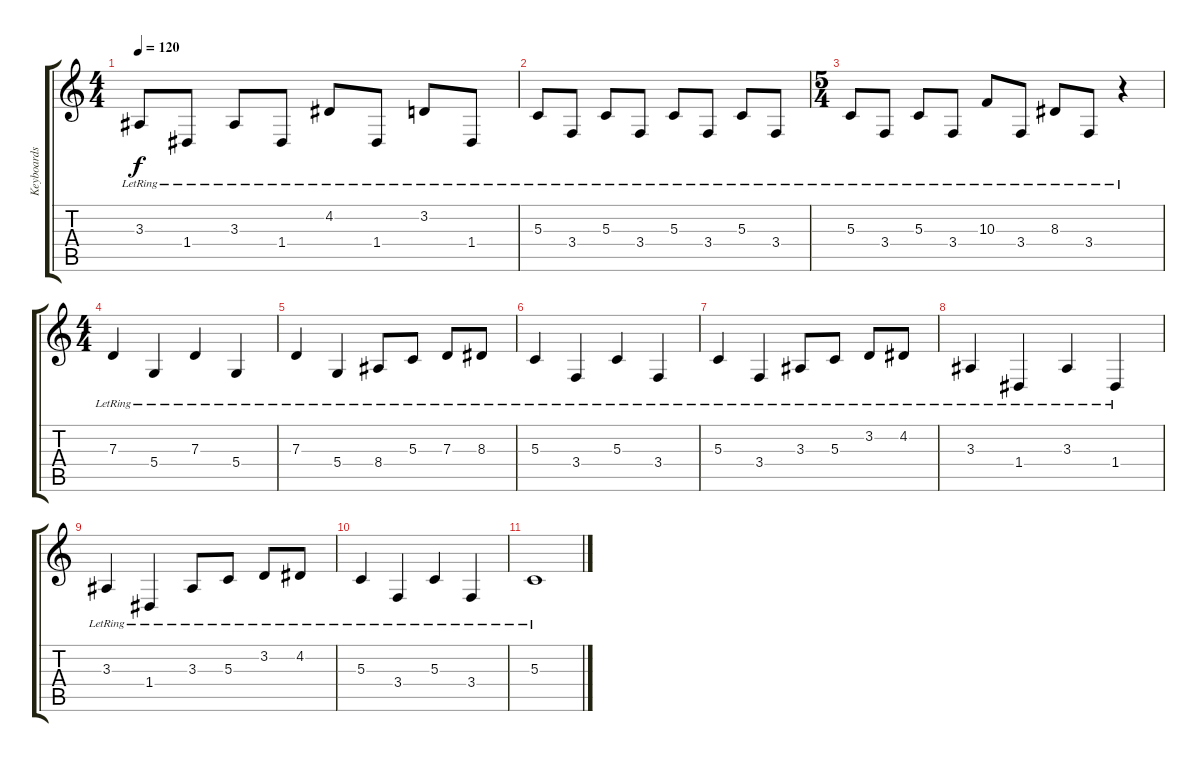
\track ("Keyboards" "Keyboards") {instrument electricgrandpiano}
\staff {score tabs}
\tuning (E4 B3 G3 D3 A2 E2) {hide}
\ts (4 4)
\tempo 120
\clef g2
\ks c
3.3{lr}.8{dy f} 1.4{lr}.8 3.3{lr}.8 1.4{lr}.8 4.2{lr}.8 1.4{lr}.8 3.2{lr}.8 1.4{lr}.8 |
5.3{lr}.8 3.4{lr}.8 5.3{lr}.8 3.4{lr}.8 5.3{lr}.8 3.4{lr}.8 5.3{lr}.8 3.4{lr}.8 |
\ts (5 4)
5.3{lr}.8 3.4{lr}.8 5.3{lr}.8 3.4{lr}.8 10.3{lr}.8 3.4{lr}.8 8.3{lr}.8 3.4{lr}.8 r.4 |
\ts (4 4)
7.3{lr}.4{instrument honkytonkpiano} 5.4{lr}.4 7.3{lr}.4 5.4{lr}.4 |
7.3{lr}.4 5.4{lr}.4 8.4{lr}.8 5.3{lr}.8 7.3{lr}.8 8.3{lr}.8 |
5.3{lr}.4 3.4{lr}.4 5.3{lr}.4 3.4{lr}.4 |
5.3{lr}.4 3.4{lr}.4 3.3{lr}.8 5.3{lr}.8 3.2{lr}.8 4.2{lr}.8 |
3.3{lr}.4 1.4{lr}.4 3.3{lr}.4 1.4{lr}.4 |
3.3{lr}.4 1.4{lr}.4 3.3{lr}.8 5.3{lr}.8 3.2{lr}.8 4.2{lr}.8 |
5.3{lr}.4 3.4{lr}.4 5.3{lr}.4 3.4{lr}.4 |
5.3{lr}.1
